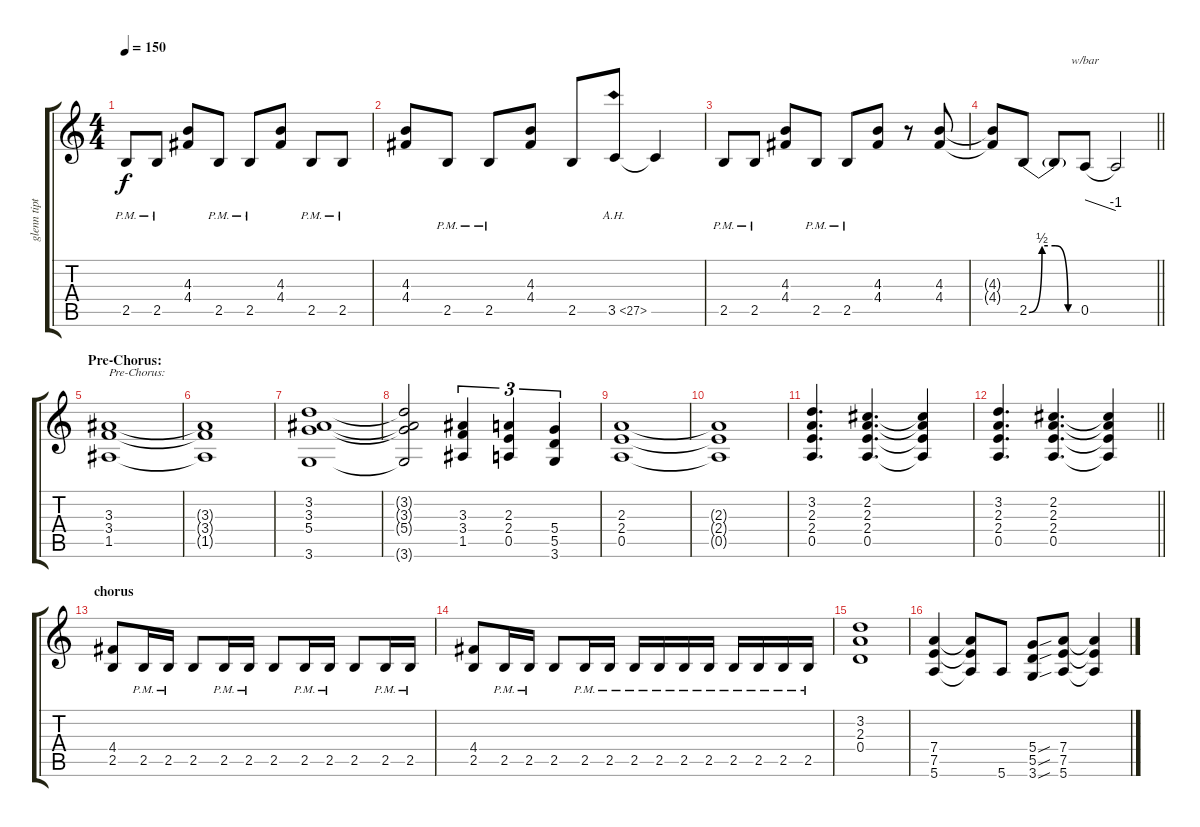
\track ("glenn tipton" "glenn tipt") {instrument distortionguitar}
\staff {score tabs}
\tuning (E4 B3 G3 D3 A2 E2) {hide}
\ts (4 4)
\tempo 150
\clef g2
\ks c
2.5{pm}.8{dy f} 2.5{pm}.8 (4.3 4.4).8 2.5{pm}.8 2.5{pm}.8 (4.3 4.4).8 2.5{pm}.8 2.5{pm}.8 |
(4.3 4.4).8 2.5{pm}.8 2.5{pm}.8 (4.3 4.4).8 2.5.8 3.5{ah 24}.8 3.5{t}.4 |
2.5{pm}.8 2.5{pm}.8 (4.3 4.4).8 2.5{pm}.8 2.5{pm}.8 (4.3 4.4).8 r.8 (4.3 4.4).8 |
\barLineRight lightlight
(4.3{t} 4.4{t}).8 2.5{be (custom 0 0 15 2 30 2 45 0 60 0)}.8 2.5{t}.8 0.5.8{tbe (dive default 0 0 60 -4)} 0.5{t}.2 |
\section ("" "Pre-Chorus:")
(3.3 3.4 1.5).1{txt "Pre-Chorus:"} |
(3.3{t} 3.4{t} 1.5{t}).1 |
(3.2 3.3 5.4 3.6).1 |
(3.2{t} 3.3{t} 5.4{t} 3.6{t}).2 (3.3 3.4 1.5).4{tu (3 2)} (2.3 2.4 0.5).4{tu (3 2)} (5.4 5.5 3.6).4{tu (3 2)} |
(2.3 2.4 0.5).1 |
(2.3{t} 2.4{t} 0.5{t}).1 |
(3.2 2.3 2.4 0.5).4{d} (2.2 2.3 2.4 0.5).4{d} (2.2{t} 2.3{t} 2.4{t} 0.5{t}).4 |
\barLineRight lightlight
(3.2 2.3 2.4 0.5).4{d} (2.2 2.3 2.4 0.5).4{d} (2.2{t} 2.3{t} 2.4{t} 0.5{t}).4 |
\section ("" "chorus")
(4.4 2.5).8 2.5{pm}.16 2.5{pm}.16 2.5.8 2.5{pm}.16 2.5{pm}.16 2.5.8 2.5{pm}.16 2.5{pm}.16 2.5.8 2.5{pm}.16 2.5{pm}.16 |
(4.4 2.5).8 2.5{pm}.16 2.5{pm}.16 2.5.8 2.5{pm}.16 2.5{pm}.16 2.5{pm}.16 2.5{pm}.16 2.5{pm}.16 2.5{pm}.16 2.5{pm}.16 2.5{pm}.16 2.5{pm}.16 2.5{pm}.16 |
(3.2 2.3 0.4).1 |
(7.4 7.5 5.6).4 (7.4{t} 7.5{t} 5.6{t}).8 5.6.8 (5.4{sou} 5.5{sou} 3.6{sou}).8 (7.4 7.5 5.6).8 (7.4{t} 7.5{t} 5.6{t}).4
